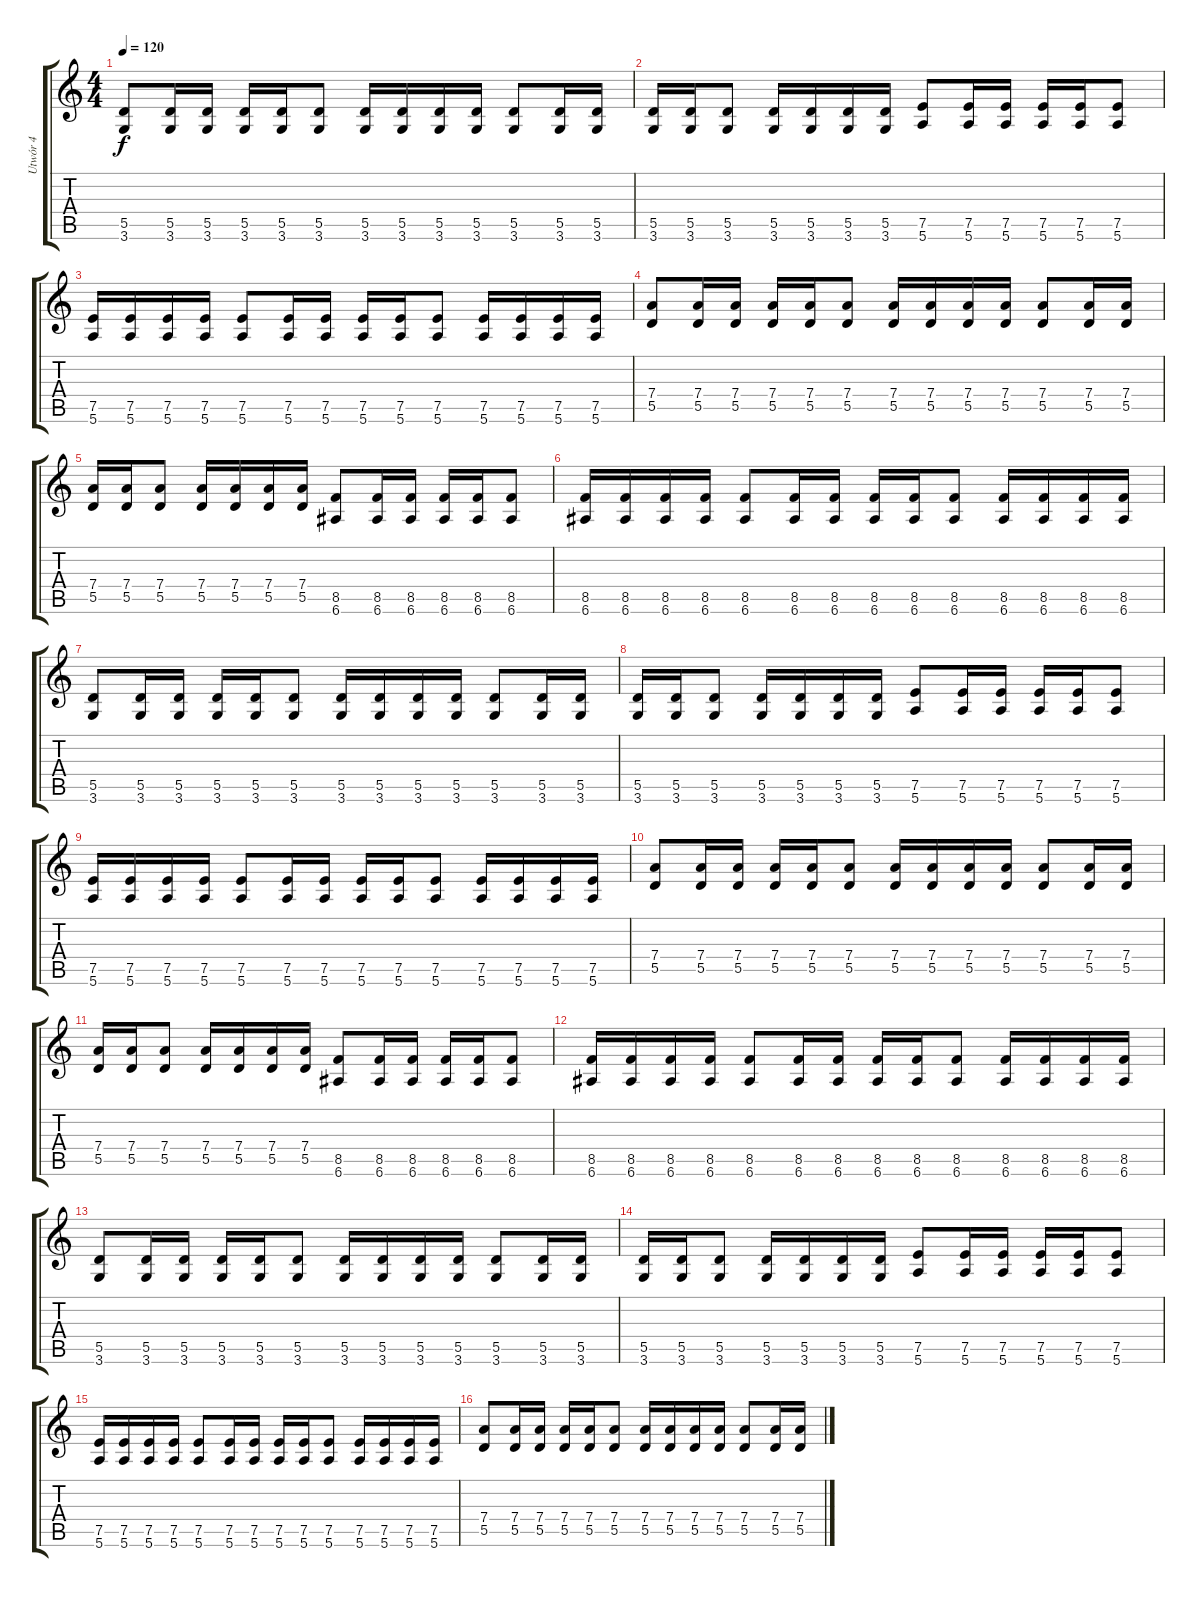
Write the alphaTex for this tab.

\track ("Utwór 4" "Utwór 4") {instrument distortionguitar}
\staff {score tabs}
\tuning (E4 B3 G3 D3 A2 E2) {hide}
\ts (4 4)
\tempo 120
\clef g2
\ks c
(5.5 3.6).8{dy f} (5.5 3.6).16 (5.5 3.6).16 (5.5 3.6).16 (5.5 3.6).16 (5.5 3.6).8 (5.5 3.6).16 (5.5 3.6).16 (5.5 3.6).16 (5.5 3.6).16 (5.5 3.6).8 (5.5 3.6).16 (5.5 3.6).16 |
(5.5 3.6).16 (5.5 3.6).16 (5.5 3.6).8 (5.5 3.6).16 (5.5 3.6).16 (5.5 3.6).16 (5.5 3.6).16 (7.5 5.6).8 (7.5 5.6).16 (7.5 5.6).16 (7.5 5.6).16 (7.5 5.6).16 (7.5 5.6).8 |
(7.5 5.6).16 (7.5 5.6).16 (7.5 5.6).16 (7.5 5.6).16 (7.5 5.6).8 (7.5 5.6).16 (7.5 5.6).16 (7.5 5.6).16 (7.5 5.6).16 (7.5 5.6).8 (7.5 5.6).16 (7.5 5.6).16 (7.5 5.6).16 (7.5 5.6).16 |
(7.4 5.5).8 (7.4 5.5).16 (7.4 5.5).16 (7.4 5.5).16 (7.4 5.5).16 (7.4 5.5).8 (7.4 5.5).16 (7.4 5.5).16 (7.4 5.5).16 (7.4 5.5).16 (7.4 5.5).8 (7.4 5.5).16 (7.4 5.5).16 |
(7.4 5.5).16 (7.4 5.5).16 (7.4 5.5).8 (7.4 5.5).16 (7.4 5.5).16 (7.4 5.5).16 (7.4 5.5).16 (8.5 6.6).8 (8.5 6.6).16 (8.5 6.6).16 (8.5 6.6).16 (8.5 6.6).16 (8.5 6.6).8 |
(8.5 6.6).16 (8.5 6.6).16 (8.5 6.6).16 (8.5 6.6).16 (8.5 6.6).8 (8.5 6.6).16 (8.5 6.6).16 (8.5 6.6).16 (8.5 6.6).16 (8.5 6.6).8 (8.5 6.6).16 (8.5 6.6).16 (8.5 6.6).16 (8.5 6.6).16 |
(5.5 3.6).8 (5.5 3.6).16 (5.5 3.6).16 (5.5 3.6).16 (5.5 3.6).16 (5.5 3.6).8 (5.5 3.6).16 (5.5 3.6).16 (5.5 3.6).16 (5.5 3.6).16 (5.5 3.6).8 (5.5 3.6).16 (5.5 3.6).16 |
(5.5 3.6).16 (5.5 3.6).16 (5.5 3.6).8 (5.5 3.6).16 (5.5 3.6).16 (5.5 3.6).16 (5.5 3.6).16 (7.5 5.6).8 (7.5 5.6).16 (7.5 5.6).16 (7.5 5.6).16 (7.5 5.6).16 (7.5 5.6).8 |
(7.5 5.6).16 (7.5 5.6).16 (7.5 5.6).16 (7.5 5.6).16 (7.5 5.6).8 (7.5 5.6).16 (7.5 5.6).16 (7.5 5.6).16 (7.5 5.6).16 (7.5 5.6).8 (7.5 5.6).16 (7.5 5.6).16 (7.5 5.6).16 (7.5 5.6).16 |
(7.4 5.5).8 (7.4 5.5).16 (7.4 5.5).16 (7.4 5.5).16 (7.4 5.5).16 (7.4 5.5).8 (7.4 5.5).16 (7.4 5.5).16 (7.4 5.5).16 (7.4 5.5).16 (7.4 5.5).8 (7.4 5.5).16 (7.4 5.5).16 |
(7.4 5.5).16 (7.4 5.5).16 (7.4 5.5).8 (7.4 5.5).16 (7.4 5.5).16 (7.4 5.5).16 (7.4 5.5).16 (8.5 6.6).8 (8.5 6.6).16 (8.5 6.6).16 (8.5 6.6).16 (8.5 6.6).16 (8.5 6.6).8 |
(8.5 6.6).16 (8.5 6.6).16 (8.5 6.6).16 (8.5 6.6).16 (8.5 6.6).8 (8.5 6.6).16 (8.5 6.6).16 (8.5 6.6).16 (8.5 6.6).16 (8.5 6.6).8 (8.5 6.6).16 (8.5 6.6).16 (8.5 6.6).16 (8.5 6.6).16 |
(5.5 3.6).8 (5.5 3.6).16 (5.5 3.6).16 (5.5 3.6).16 (5.5 3.6).16 (5.5 3.6).8 (5.5 3.6).16 (5.5 3.6).16 (5.5 3.6).16 (5.5 3.6).16 (5.5 3.6).8 (5.5 3.6).16 (5.5 3.6).16 |
(5.5 3.6).16 (5.5 3.6).16 (5.5 3.6).8 (5.5 3.6).16 (5.5 3.6).16 (5.5 3.6).16 (5.5 3.6).16 (7.5 5.6).8 (7.5 5.6).16 (7.5 5.6).16 (7.5 5.6).16 (7.5 5.6).16 (7.5 5.6).8 |
(7.5 5.6).16 (7.5 5.6).16 (7.5 5.6).16 (7.5 5.6).16 (7.5 5.6).8 (7.5 5.6).16 (7.5 5.6).16 (7.5 5.6).16 (7.5 5.6).16 (7.5 5.6).8 (7.5 5.6).16 (7.5 5.6).16 (7.5 5.6).16 (7.5 5.6).16 |
(7.4 5.5).8 (7.4 5.5).16 (7.4 5.5).16 (7.4 5.5).16 (7.4 5.5).16 (7.4 5.5).8 (7.4 5.5).16 (7.4 5.5).16 (7.4 5.5).16 (7.4 5.5).16 (7.4 5.5).8 (7.4 5.5).16 (7.4 5.5).16
